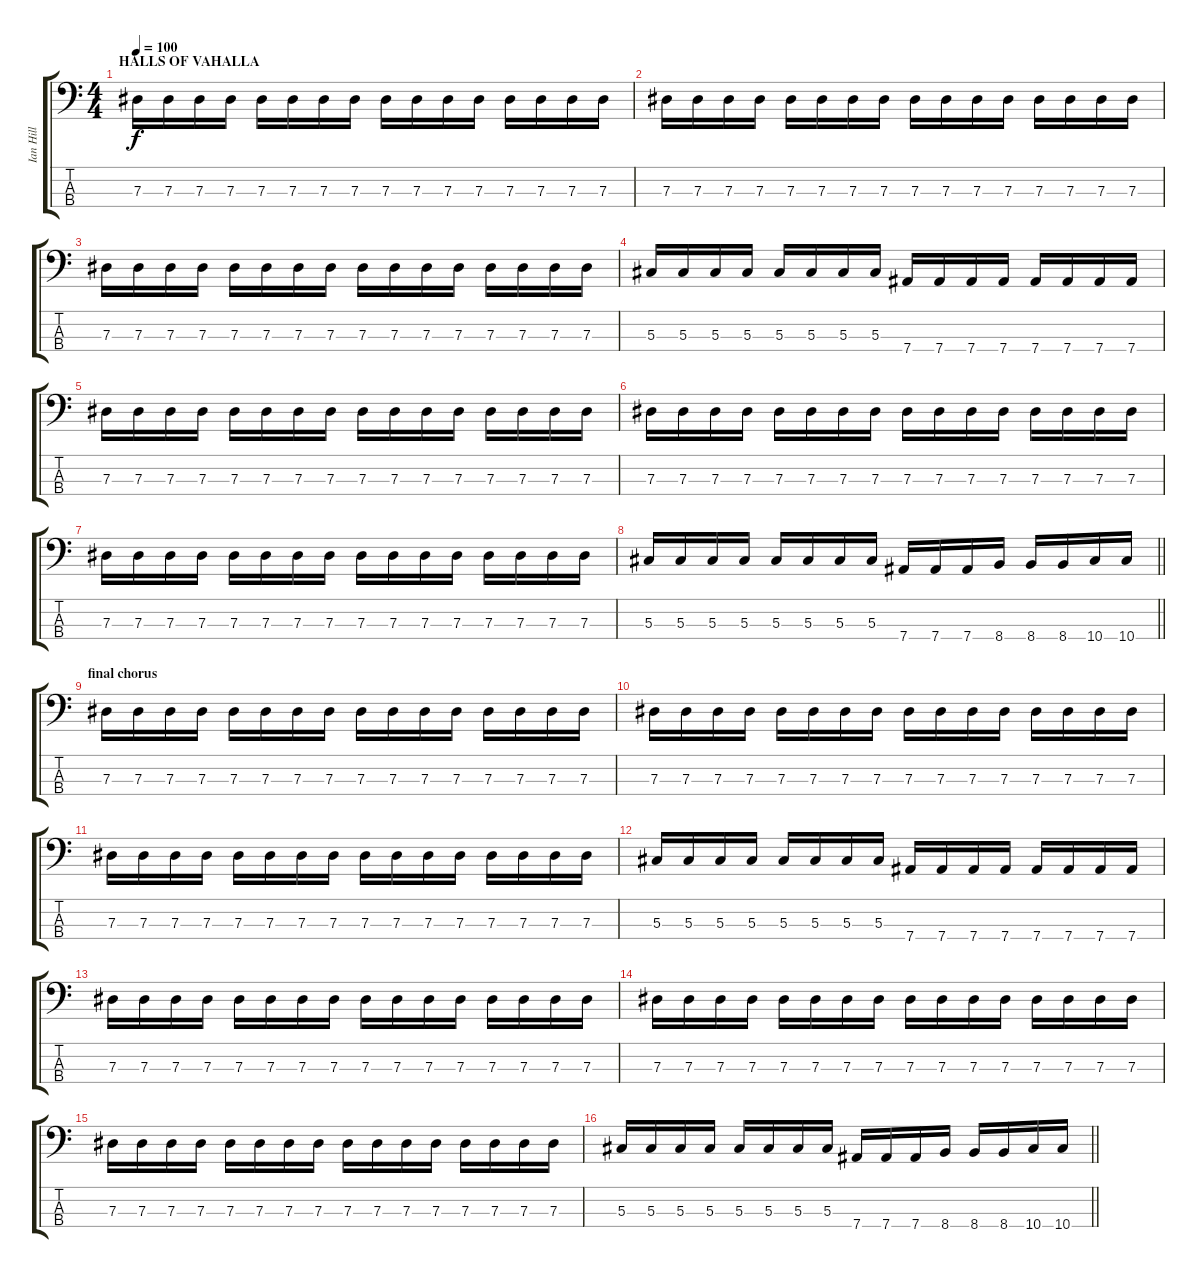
\track ("Ian Hill" "Ian Hill") {instrument electricbassfinger}
\staff {score tabs}
\tuning (Gb2 Db2 Ab1 Eb1) {hide}
\ts (4 4)
\section ("" "HALLS OF VAHALLA")
\tempo 100
\clef f4
\ks c
7.3.16{dy f} 7.3.16 7.3.16 7.3.16 7.3.16 7.3.16 7.3.16 7.3.16 7.3.16 7.3.16 7.3.16 7.3.16 7.3.16 7.3.16 7.3.16 7.3.16 |
7.3.16 7.3.16 7.3.16 7.3.16 7.3.16 7.3.16 7.3.16 7.3.16 7.3.16 7.3.16 7.3.16 7.3.16 7.3.16 7.3.16 7.3.16 7.3.16 |
7.3.16 7.3.16 7.3.16 7.3.16 7.3.16 7.3.16 7.3.16 7.3.16 7.3.16 7.3.16 7.3.16 7.3.16 7.3.16 7.3.16 7.3.16 7.3.16 |
5.3.16 5.3.16 5.3.16 5.3.16 5.3.16 5.3.16 5.3.16 5.3.16 7.4.16 7.4.16 7.4.16 7.4.16 7.4.16 7.4.16 7.4.16 7.4.16 |
7.3.16 7.3.16 7.3.16 7.3.16 7.3.16 7.3.16 7.3.16 7.3.16 7.3.16 7.3.16 7.3.16 7.3.16 7.3.16 7.3.16 7.3.16 7.3.16 |
7.3.16 7.3.16 7.3.16 7.3.16 7.3.16 7.3.16 7.3.16 7.3.16 7.3.16 7.3.16 7.3.16 7.3.16 7.3.16 7.3.16 7.3.16 7.3.16 |
7.3.16 7.3.16 7.3.16 7.3.16 7.3.16 7.3.16 7.3.16 7.3.16 7.3.16 7.3.16 7.3.16 7.3.16 7.3.16 7.3.16 7.3.16 7.3.16 |
\barLineRight lightlight
5.3.16 5.3.16 5.3.16 5.3.16 5.3.16 5.3.16 5.3.16 5.3.16 7.4.16 7.4.16 7.4.16 8.4.16 8.4.16 8.4.16 10.4.16 10.4.16 |
\section ("" "final chorus")
7.3.16 7.3.16 7.3.16 7.3.16 7.3.16 7.3.16 7.3.16 7.3.16 7.3.16 7.3.16 7.3.16 7.3.16 7.3.16 7.3.16 7.3.16 7.3.16 |
7.3.16 7.3.16 7.3.16 7.3.16 7.3.16 7.3.16 7.3.16 7.3.16 7.3.16 7.3.16 7.3.16 7.3.16 7.3.16 7.3.16 7.3.16 7.3.16 |
7.3.16 7.3.16 7.3.16 7.3.16 7.3.16 7.3.16 7.3.16 7.3.16 7.3.16 7.3.16 7.3.16 7.3.16 7.3.16 7.3.16 7.3.16 7.3.16 |
5.3.16 5.3.16 5.3.16 5.3.16 5.3.16 5.3.16 5.3.16 5.3.16 7.4.16 7.4.16 7.4.16 7.4.16 7.4.16 7.4.16 7.4.16 7.4.16 |
7.3.16 7.3.16 7.3.16 7.3.16 7.3.16 7.3.16 7.3.16 7.3.16 7.3.16 7.3.16 7.3.16 7.3.16 7.3.16 7.3.16 7.3.16 7.3.16 |
7.3.16 7.3.16 7.3.16 7.3.16 7.3.16 7.3.16 7.3.16 7.3.16 7.3.16 7.3.16 7.3.16 7.3.16 7.3.16 7.3.16 7.3.16 7.3.16 |
7.3.16 7.3.16 7.3.16 7.3.16 7.3.16 7.3.16 7.3.16 7.3.16 7.3.16 7.3.16 7.3.16 7.3.16 7.3.16 7.3.16 7.3.16 7.3.16 |
\barLineRight lightlight
5.3.16 5.3.16 5.3.16 5.3.16 5.3.16 5.3.16 5.3.16 5.3.16 7.4.16 7.4.16 7.4.16 8.4.16 8.4.16 8.4.16 10.4.16 10.4.16
